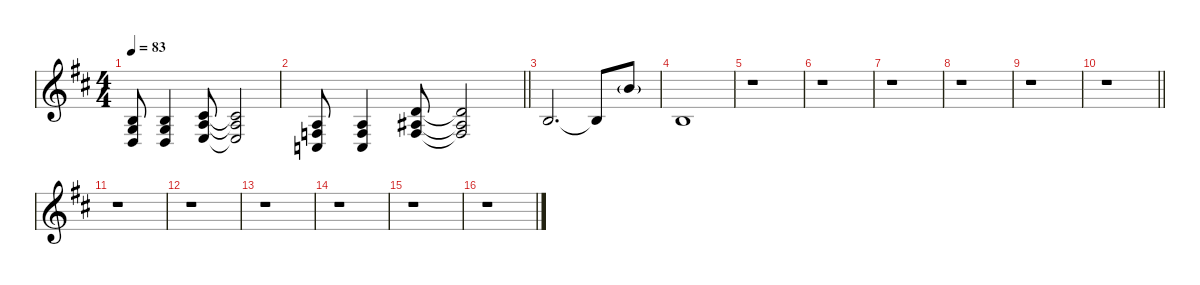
\defaultSystemsLayout 4
\hideDynamics
\bracketExtendMode nobrackets
\singleTrackTrackNamePolicy hidden
\multiTrackTrackNamePolicy hidden
\firstSystemTrackNameMode fullname
\firstSystemTrackNameOrientation horizontal
\otherSystemsTrackNameOrientation horizontal
\track ("Synthé" "pno.") {defaultSystemsLayout 8 instrument honkytonkpiano}
\staff {score}
\tuning (E4 B3 G3 D3 A2 B1)
\ts (4 4)
\tempo 83
\clef g2
\ks bminor
(4.3{acc forcenatural} 5.4{acc forcenatural} 5.5{acc forcenatural}).8{dy f beam Up} (4.3{acc forcenatural} 5.4{acc forcenatural} 5.5{acc forcenatural}).4{beam Up} (6.3{acc #} 7.4{acc forcenatural} 7.5{acc forcenatural}).8{beam Up} (6.3{t acc #} 7.4{t acc forcenatural} 7.5{t acc forcenatural}).2{beam Up} |
\barLineRight lightlight
(2.3{acc forcenatural} 3.4{acc forcenatural} 3.5{acc forcenatural}).8{beam Up} (2.3{acc forcenatural} 3.4{acc forcenatural} 3.5{acc forcenatural}).4{beam Up} (7.3{acc forcenatural} 8.4{acc #} 8.5{acc forcenatural}).8{beam Up} (7.3{t acc forcenatural} 8.4{t acc #} 8.5{t acc forcenatural}).2{beam Up} |
0.6{acc forcenatural}.2{d ot 15mb beam Up} 0.6{t acc forcenatural}.8{ot 15mb beam Up} 2.5{g acc forcenatural}.8{ot 15mb beam Up} |
0.6{acc forcenatural}.1{ot 15mb beam Up} |
r.1{beam Down} |
r.1{beam Down} |
r.1{beam Down} |
r.1{beam Down} |
r.1{beam Down} |
\barLineRight lightlight
r.1{beam Down} |
r.1{beam Down} |
r.1{beam Down} |
r.1{beam Down} |
r.1{beam Down} |
r.1{beam Down} |
r.1{beam Down}
